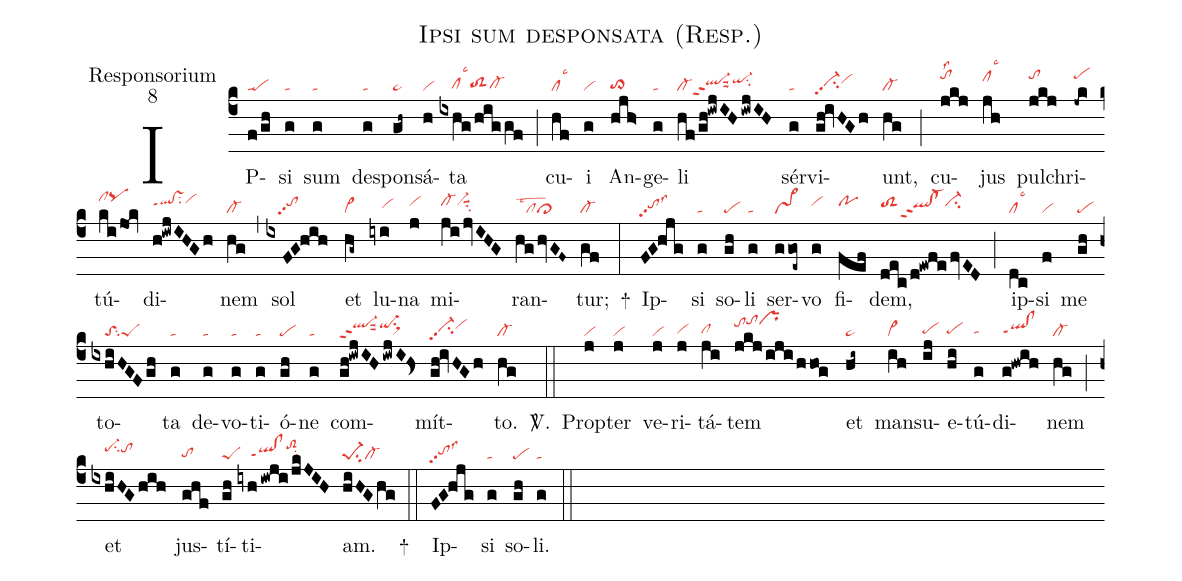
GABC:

name:Ipsi sum desponsata (Resp.);
office-part:Responsorium;
mode:8;
nabc-lines:1;
%%
(c4)
IP(f/gh|tape)si(g|ta) sum(g|ta) de(g|ta)spon(gh~|ta>)sá(h|vi)ta(ixhg/higgf|////clhglsc3toS2hgcl-hg) (;)
cu(hf|cllsc3)i(g|vi) An(hjh>|to>hg)ge(g|ta)li(hf/gh!iwjIH/iwjIH|cl-ql-hhppt2suu2qi-hisu2) sér(g|ta)vi(gh!ivHGh|vi-hhpp2su2vihi)unt,(hg|cl-) (;)
cu(jkj|tohklss2)jus(jh|clhjlsc3) pul(jkj|tohk)chri(-jk|pehk)tú(ki/jOk|clhkpqhk)di(h!iwjIHGh|qlhi!vshippt1su2vihj)nem(hg|cl-) (,)
sol(ixFG!hih|////tohipp2) et(hg~|vi>) lu(iyi|////vihh)na(j|vihi) mi(ji/jvIHG|cl-hivi-hisuu1su2)ran(hg/hvGF~|cllstw2```cl>)tur;(gf|cl-) +(:)
Ip(FG!hjg|tohhpp2lss3)si(g|ta) so(gh|pe)li(g|ta) ser(ggoe~|vs>)vo(g|vihi) fi(fef|pohi)dem,(dec/d!ewfe/fvED|toS2hhqlhh!cl-hhppt2ci-hi) (;)
ip(dc|cllsc3)si(f|vi) me(gh|pe) to(ixhiHGFgh|////toSsu2peS)ta(g|ta) de(g|ta)vo(g|ta)ti(g|ta)ó(gh|pe)ne(g|ta) com(gh!iwjIH/iwjI!Hs>|ql-hippt2suu2qi-hisu1sux1)mít(gh!ivHGh|vi-hhpp2su2vihi)to.(hg|cl-) <sp>V/</sp>.(::)
Prop(j|vi)ter(j|vi) ve(j|vi)ri(j|vihg)tá(ji|clhg)tem(jkj/iji/hhog|tohjtohkprhk) et(hi~|ta>) man(ih|vi>)su(ij|pehg)e(hi|pehg)tú(g|tahg)di(g!hwih|qlhg!clhgppt1)nem(hg|cl-) (;)
et(ixhiHGhih|////pe-hisu2tohi) jus(ghf|tohg)tí(gh|peS)ti(iyhiwji/jkJIH|////qlhg!clhgppt1toS2hjsu2)am.(hiHGhg|pe-1su2cl-) +(::)
Ip(FG!hjg|tohhpp2lss3)si(g|ta) so(gh|pe)li.(g|ta) (::)
